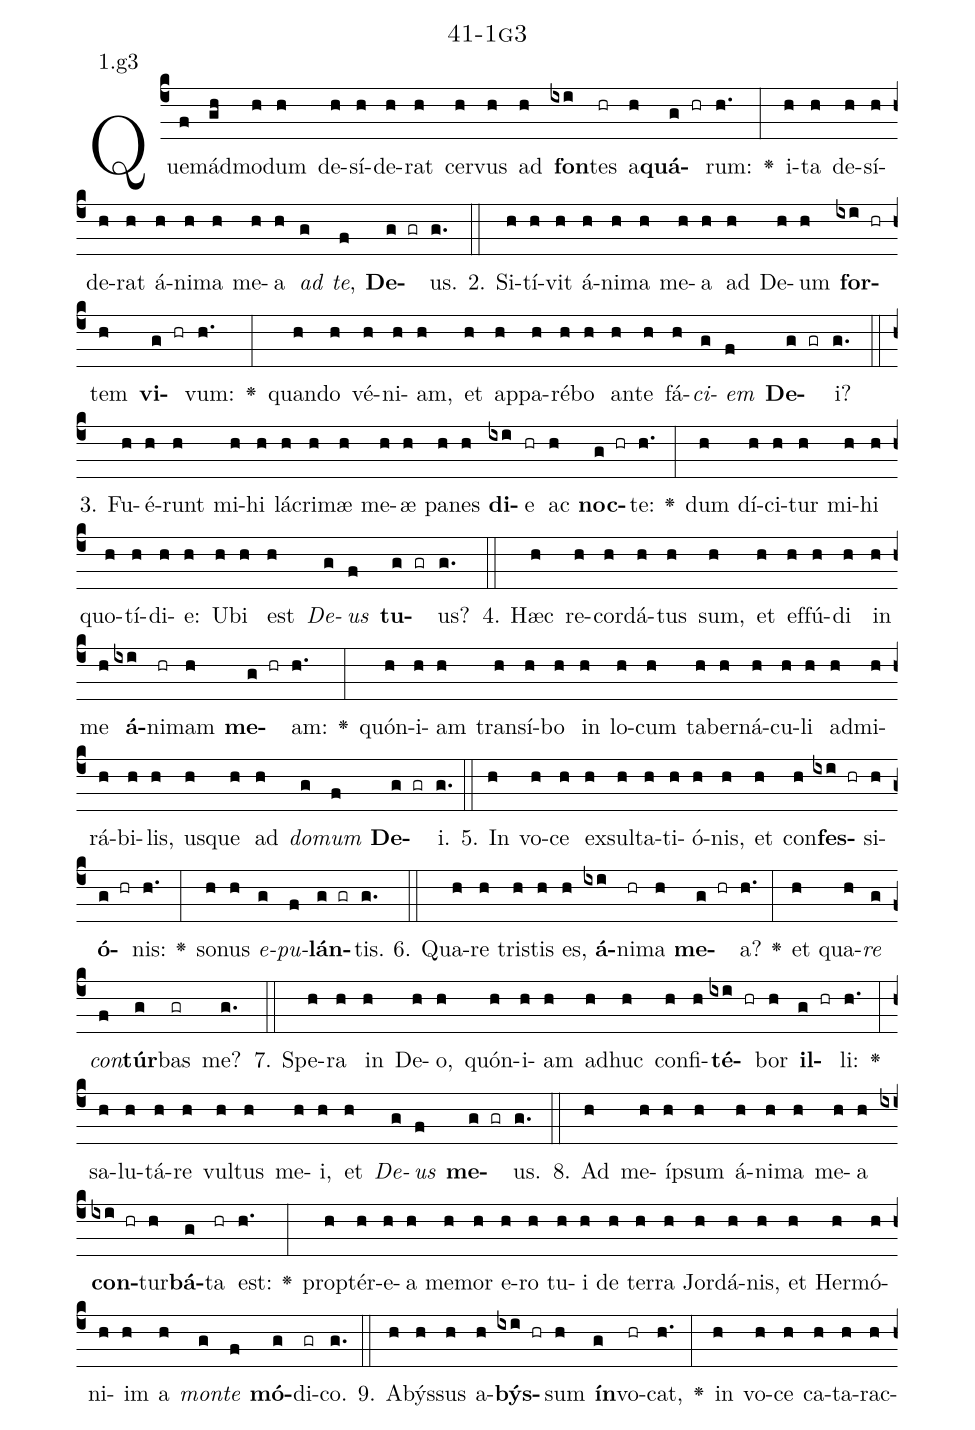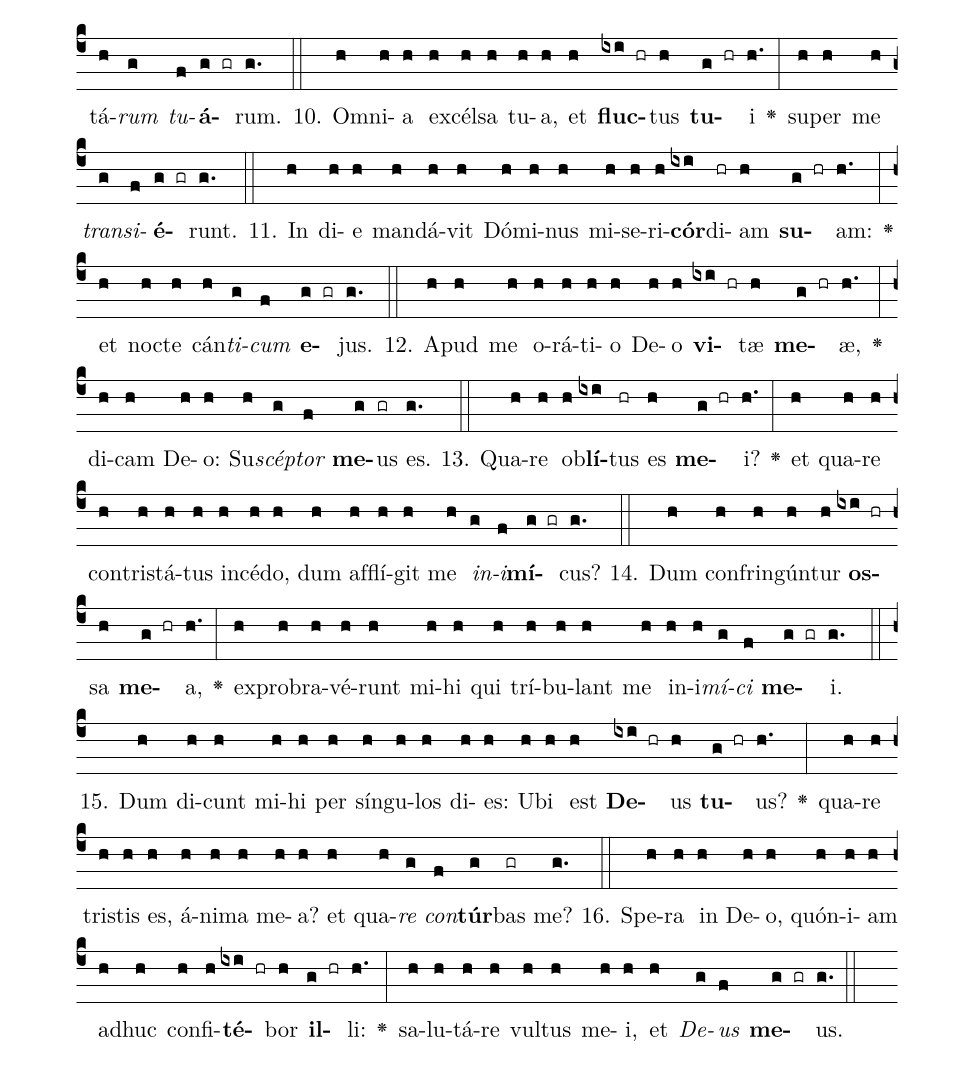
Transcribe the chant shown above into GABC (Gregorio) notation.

name: 41-1g3;
annotation: 1.g3;
%%
(c4)Quem(f)ád(gh)mo(h)dum(h) de(h)sí(h)de(h)rat(h) cer(h)vus(h) ad(h) <b>fon</b>(ixi)tes(hr) a(h)<b>quá</b>(g hr)rum:(h.) <v>\greheightstar</v>(:) i(h)ta(h) de(h)sí(h)de(h)rat(h) á(h)ni(h)ma(h) me(h)a(h) <i>ad</i>(g) <i>te</i>,(f) <b>De</b>(g gr)us.(g.) (::)
2. Si(h)tí(h)vit(h) á(h)ni(h)ma(h) me(h)a(h) ad(h) De(h)um(h) <b>for</b>(ixi hr)tem(h) <b>vi</b>(g hr)vum:(h.) <v>\greheightstar</v>(:) quan(h)do(h) vé(h)ni(h)am,(h) et(h) ap(h)pa(h)ré(h)bo(h) an(h)te(h) fá(h)<i>ci</i>(g)<i>em</i>(f) <b>De</b>(g gr)i?(g.) (::)
3. Fu(h)é(h)runt(h) mi(h)hi(h) lá(h)cri(h)mæ(h) me(h)æ(h) pa(h)nes(h) <b>di</b>(ixi)e(hr) ac(h) <b>noc</b>(g hr)te:(h.) <v>\greheightstar</v>(:) dum(h) dí(h)ci(h)tur(h) mi(h)hi(h) quo(h)tí(h)di(h)e:(h) U(h)bi(h) est(h) <i>De</i>(g)<i>us</i>(f) <b>tu</b>(g gr)us?(g.) (::)
4. Hæc(h) re(h)cor(h)dá(h)tus(h) sum,(h) et(h) ef(h)fú(h)di(h) in(h) me(h) <b>á</b>(ixi)ni(hr)mam(h) <b>me</b>(g hr)am:(h.) <v>\greheightstar</v>(:) quón(h)i(h)am(h) trans(h)í(h)bo(h) in(h) lo(h)cum(h) ta(h)ber(h)ná(h)cu(h)li(h) ad(h)mi(h)rá(h)bi(h)lis,(h) us(h)que(h) ad(h) <i>do</i>(g)<i>mum</i>(f) <b>De</b>(g gr)i.(g.) (::)
5. In(h) vo(h)ce(h) ex(h)sul(h)ta(h)ti(h)ó(h)nis,(h) et(h) con(h)<b>fes</b>(ixi hr)si(h)<b>ó</b>(g hr)nis:(h.) <v>\greheightstar</v>(:) so(h)nus(h) <i>e</i>(g)<i>pu</i>(f)<b>lán</b>(g gr)tis.(g.) (::)
6. Qua(h)re(h) tris(h)tis(h) es,(h) <b>á</b>(ixi)ni(hr)ma(h) <b>me</b>(g hr)a?(h.) <v>\greheightstar</v>(:) et(h) qua(h)<i>re</i>(g) <i>con</i>(f)<b>túr</b>(g)bas(gr) me?(g.) (::)
7. Spe(h)ra(h) in(h) De(h)o,(h) quón(h)i(h)am(h) ad(h)huc(h) con(h)fi(h)<b>té</b>(ixi hr)bor(h) <b>il</b>(g hr)li:(h.) <v>\greheightstar</v>(:) sa(h)lu(h)tá(h)re(h) vul(h)tus(h) me(h)i,(h) et(h) <i>De</i>(g)<i>us</i>(f) <b>me</b>(g gr)us.(g.) (::)
8. Ad(h) me(h)íp(h)sum(h) á(h)ni(h)ma(h) me(h)a(h) <b>con</b>(ixi hr)tur(h)<b>bá</b>(g)ta(hr) est:(h.) <v>\greheightstar</v>(:) prop(h)tér(h)e(h)a(h) me(h)mor(h) e(h)ro(h) tu(h)i(h) de(h) ter(h)ra(h) Jor(h)dá(h)nis,(h) et(h) Her(h)mó(h)ni(h)im(h) a(h) <i>mon</i>(g)<i>te</i>(f) <b>mó</b>(g)di(gr)co.(g.) (::)
9. A(h)býs(h)sus(h) a(h)<b>býs</b>(ixi hr)sum(h) <b>ín</b>(g)vo(hr)cat,(h.) <v>\greheightstar</v>(:) in(h) vo(h)ce(h) ca(h)ta(h)rac(h)tá(h)<i>rum</i>(g) <i>tu</i>(f)<b>á</b>(g gr)rum.(g.) (::)
10. Om(h)ni(h)a(h) ex(h)cél(h)sa(h) tu(h)a,(h) et(h) <b>fluc</b>(ixi hr)tus(h) <b>tu</b>(g hr)i(h.) <v>\greheightstar</v>(:) su(h)per(h) me(h) <i>trans</i>(g)<i>i</i>(f)<b>é</b>(g gr)runt.(g.) (::)
11. In(h) di(h)e(h) man(h)dá(h)vit(h) Dó(h)mi(h)nus(h) mi(h)se(h)ri(h)<b>cór</b>(ixi)di(hr)am(h) <b>su</b>(g hr)am:(h.) <v>\greheightstar</v>(:) et(h) noc(h)te(h) cán(h)<i>ti</i>(g)<i>cum</i>(f) <b>e</b>(g gr)jus.(g.) (::)
12. A(h)pud(h) me(h) o(h)rá(h)ti(h)o(h) De(h)o(h) <b>vi</b>(ixi hr)tæ(h) <b>me</b>(g hr)æ,(h.) <v>\greheightstar</v>(:) di(h)cam(h) De(h)o:(h) Su(h)<i>scép</i>(g)<i>tor</i>(f) <b>me</b>(g)us(gr) es.(g.) (::)
13. Qua(h)re(h) ob(h)<b>lí</b>(ixi)tus(hr) es(h) <b>me</b>(g hr)i?(h.) <v>\greheightstar</v>(:) et(h) qua(h)re(h) con(h)tris(h)tá(h)tus(h) in(h)cé(h)do,(h) dum(h) af(h)flí(h)git(h) me(h) <i>in</i>(g)<i>i</i>(f)<b>mí</b>(g gr)cus?(g.) (::)
14. Dum(h) con(h)frin(h)gún(h)tur(h) <b>os</b>(ixi hr)sa(h) <b>me</b>(g hr)a,(h.) <v>\greheightstar</v>(:) ex(h)pro(h)bra(h)vé(h)runt(h) mi(h)hi(h) qui(h) trí(h)bu(h)lant(h) me(h) in(h)i(h)<i>mí</i>(g)<i>ci</i>(f) <b>me</b>(g gr)i.(g.) (::)
15. Dum(h) di(h)cunt(h) mi(h)hi(h) per(h) sín(h)gu(h)los(h) di(h)es:(h) U(h)bi(h) est(h) <b>De</b>(ixi hr)us(h) <b>tu</b>(g hr)us?(h.) <v>\greheightstar</v>(:) qua(h)re(h) tris(h)tis(h) es,(h) á(h)ni(h)ma(h) me(h)a?(h) et(h) qua(h)<i>re</i>(g) <i>con</i>(f)<b>túr</b>(g)bas(gr) me?(g.) (::)
16. Spe(h)ra(h) in(h) De(h)o,(h) quón(h)i(h)am(h) ad(h)huc(h) con(h)fi(h)<b>té</b>(ixi hr)bor(h) <b>il</b>(g hr)li:(h.) <v>\greheightstar</v>(:) sa(h)lu(h)tá(h)re(h) vul(h)tus(h) me(h)i,(h) et(h) <i>De</i>(g)<i>us</i>(f) <b>me</b>(g gr)us.(g.) (::)
